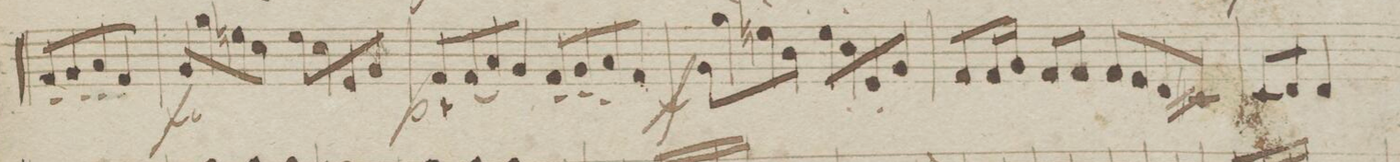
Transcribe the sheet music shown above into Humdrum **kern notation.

**kern	**dynam
*I"Violin 2do	*
*clefG2	*
*k[b-e-]	*
*met(c)	*
*M4/4	*
8f/'L	.
8g/'	.
8a/'	.
8f/'J	.
=56	=56
8g/L	f
8gg\	.
8een\	.
8cc\J	.
8ee\L	.
8cc\	.
8eny/	.
8g/J	.
=57	=57
8f'/L	p
(8f/	.
8a/)	.
8g/J	.
8f/'L	.
8g/'	.
8a/'	.
8f/'J	.
=58	=58
8g\L	f
8gg\'	.
8een\'	.
8b-\J'	.
8ee\L'	.
8cc\'	.
8e-/'	.
8g/J'	.
=59	=59
8f/L	.
16f/L	.
16g/JJ	.
8f/L	.
8f/J	.
8f/L	.
8e-/	.
8d/	.
8c#X/J	.
=60	=60
8c/L	.
8d/J	.
4d/	.
*-	*-
